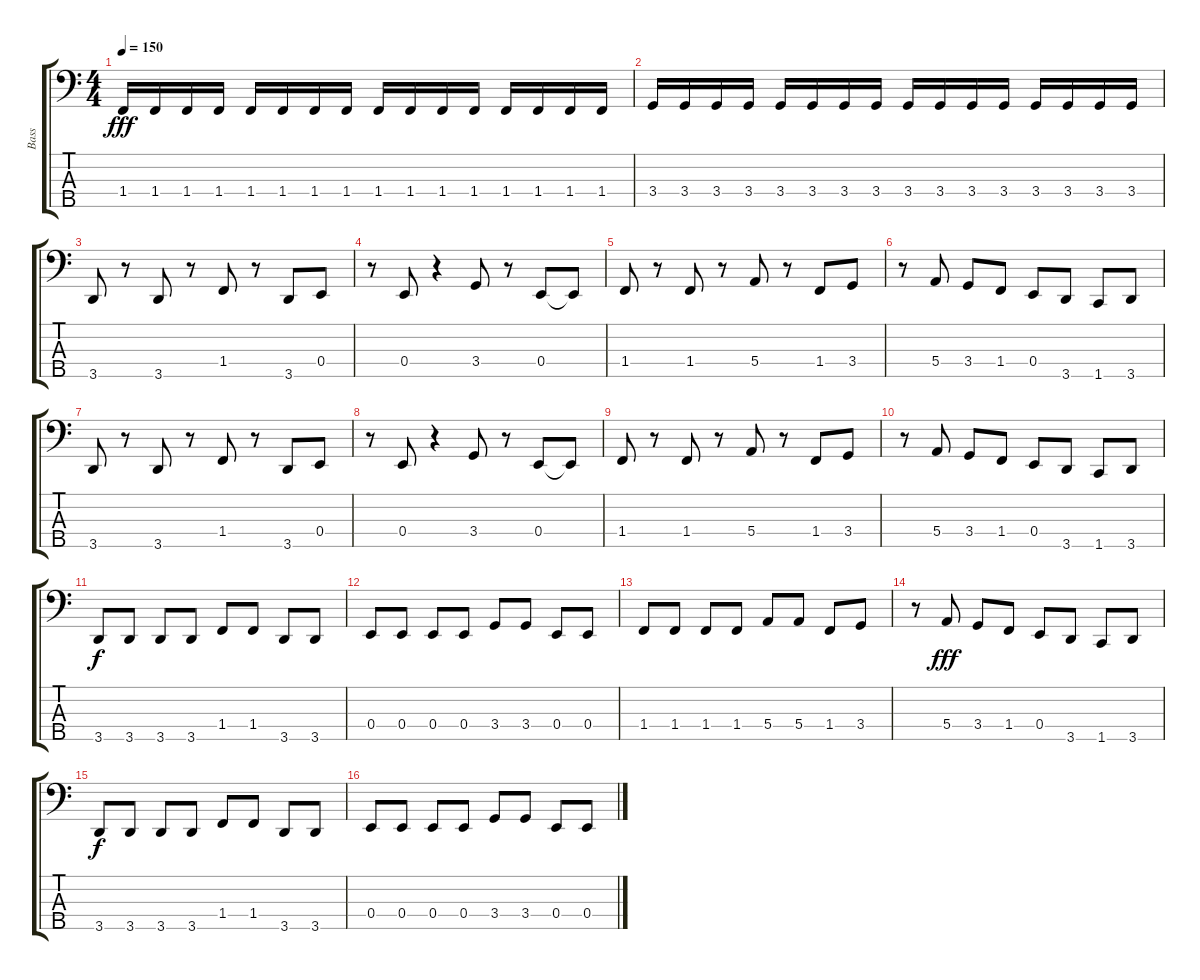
\track ("Bass" "Bass") {instrument electricbassfinger}
\staff {score tabs}
\tuning (G2 D2 A1 E1 B0) {hide}
\ts (4 4)
\tempo 150
\clef f4
\ks c
1.4.16{dy fff} 1.4.16 1.4.16 1.4.16 1.4.16 1.4.16 1.4.16 1.4.16 1.4.16 1.4.16 1.4.16 1.4.16 1.4.16 1.4.16 1.4.16 1.4.16 |
3.4.16 3.4.16 3.4.16 3.4.16 3.4.16 3.4.16 3.4.16 3.4.16 3.4.16 3.4.16 3.4.16 3.4.16 3.4.16 3.4.16 3.4.16 3.4.16 |
3.5.8 r.8 3.5.8 r.8 1.4.8 r.8 3.5.8 0.4.8 |
r.8 0.4.8 r.4 3.4.8 r.8 0.4.8 0.4{t}.8 |
1.4.8 r.8 1.4.8 r.8 5.4.8 r.8 1.4.8 3.4.8 |
r.8 5.4.8 3.4.8 1.4.8 0.4.8 3.5.8 1.5.8 3.5.8 |
3.5.8 r.8 3.5.8 r.8 1.4.8 r.8 3.5.8 0.4.8 |
r.8 0.4.8 r.4 3.4.8 r.8 0.4.8 0.4{t}.8 |
1.4.8 r.8 1.4.8 r.8 5.4.8 r.8 1.4.8 3.4.8 |
r.8 5.4.8 3.4.8 1.4.8 0.4.8 3.5.8 1.5.8 3.5.8 |
3.5.8{dy f} 3.5.8 3.5.8 3.5.8 1.4.8 1.4.8 3.5.8 3.5.8 |
0.4.8 0.4.8 0.4.8 0.4.8 3.4.8 3.4.8 0.4.8 0.4.8 |
1.4.8 1.4.8 1.4.8 1.4.8 5.4.8 5.4.8 1.4.8 3.4.8 |
r.8 5.4.8{dy fff} 3.4.8 1.4.8 0.4.8 3.5.8 1.5.8 3.5.8 |
3.5.8{dy f} 3.5.8 3.5.8 3.5.8 1.4.8 1.4.8 3.5.8 3.5.8 |
0.4.8 0.4.8 0.4.8 0.4.8 3.4.8 3.4.8 0.4.8 0.4.8
